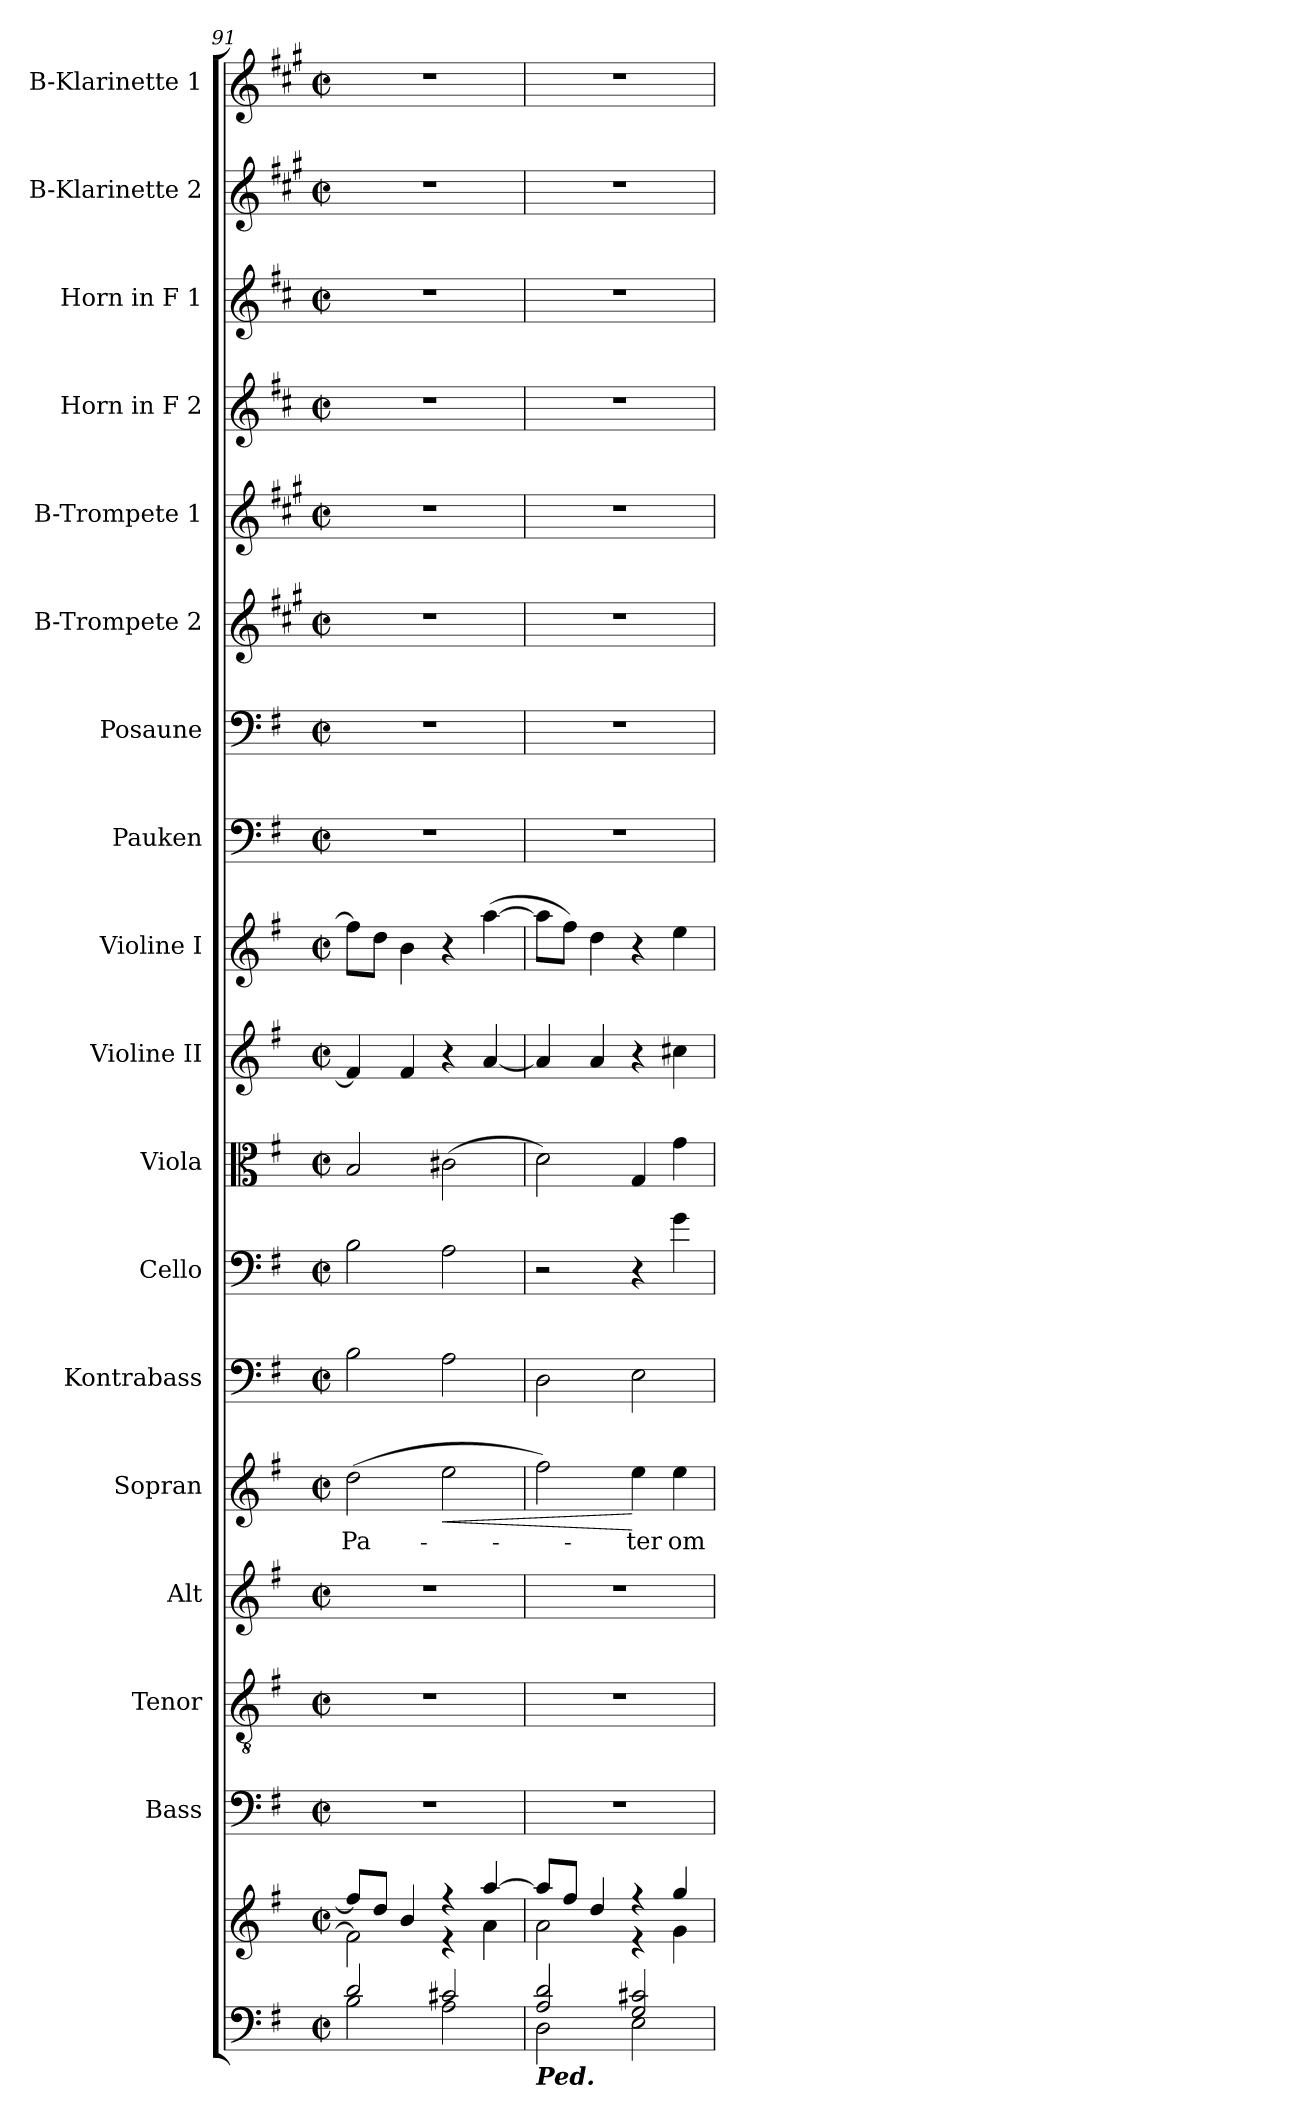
**kern	**kern	**kern	**kern	**kern	**kern	**text	**dynam	**kern	**kern	**kern	**kern	**kern	**kern	**kern	**kern	**kern	**kern	**kern	**kern	**kern
*part18	*part18	*part17	*part16	*part15	*part14	*part14	*part14	*part13	*part12	*part11	*part10	*part9	*part8	*part7	*part6	*part5	*part4	*part3	*part2	*part1
*staff19	*staff18	*staff17	*staff16	*staff15	*staff14	*staff14	*staff14	*staff13	*staff12	*staff11	*staff10	*staff9	*staff8	*staff7	*staff6	*staff5	*staff4	*staff3	*staff2	*staff1
*	*	*I"Bass	*I"Tenor	*I"Alt	*I"Sopran	*	*	*I"Kontrabass	*I"Cello	*I"Viola	*I"Violine II	*I"Violine I	*I"Pauken	*I"Posaune	*I"B-Trompete 2	*I"B-Trompete 1	*I"Horn in F 2	*I"Horn in F 1	*I"B-Klarinette 2	*I"B-Klarinette 1
*	*	*I'B.	*I'T.	*I'A.	*I'S.	*	*	*I'Kb.	*	*I'Vla.	*I'Vl. II	*I'Vl. I	*I'Pk.	*I'Pos.	*I'B Trp. 2	*I'B Trp. 1	*	*	*I'B Kl. 2	*I'B Kl. 1
*clefF4	*clefG2	*clefF4	*clefGv2	*clefG2	*clefG2	*	*	*clefF4	*clefF4	*clefC3	*clefG2	*clefG2	*clefF4	*clefF4	*clefG2	*clefG2	*clefG2	*clefG2	*clefG2	*clefG2
*	*	*	*	*	*	*	*	*ITrd7c12	*	*	*	*	*	*	*ITrd1c2	*ITrd1c2	*ITrd4c7	*ITrd4c7	*ITrd1c2	*ITrd1c2
*k[f#]	*k[f#]	*k[f#]	*k[f#]	*k[f#]	*k[f#]	*	*	*k[f#]	*k[f#]	*k[f#]	*k[f#]	*k[f#]	*k[f#]	*k[f#]	*k[f#]	*k[f#]	*k[f#]	*k[f#]	*k[f#]	*k[f#]
*G:	*G:	*G:	*G:	*G:	*G:	*	*	*G:	*G:	*G:	*G:	*G:	*G:	*G:	*G:	*G:	*G:	*G:	*G:	*G:
*M2/2	*M2/2	*M2/2	*M2/2	*M2/2	*M2/2	*	*	*M2/2	*M2/2	*M2/2	*M2/2	*M2/2	*M2/2	*M2/2	*M2/2	*M2/2	*M2/2	*M2/2	*M2/2	*M2/2
*met(c|)	*met(c|)	*met(c|)	*met(c|)	*met(c|)	*met(c|)	*	*	*met(c|)	*met(c|)	*met(c|)	*met(c|)	*met(c|)	*met(c|)	*met(c|)	*met(c|)	*met(c|)	*met(c|)	*met(c|)	*met(c|)	*met(c|)
=91	=91	=91	=91	=91	=91	=91	=91	=91	=91	=91	=91	=91	=91	=91	=91	=91	=91	=91	=91	=91
*^	*^	*	*	*	*	*	*	*	*	*	*	*	*	*	*	*	*	*	*	*
!	!	!	!	!	!	!	!	!LO:LY:b	!	!	!	!	!	!	!	!	!	!	!	!	!	!
2d/	2B\	8ff#/L]	2f#\]	1r	1r	1r	(>2dd\	Pa-	.	2BB\	2B\	2B/	4f#/]	8ff#\L]	1r	1r	1r	1r	1r	1r	1r	1r
.	.	8dd/J	.	.	.	.	.	.	.	.	.	.	.	8dd\J	.	.	.	.	.	.	.	.
.	.	4b/	.	.	.	.	.	.	.	.	.	.	4f#/	4b\	.	.	.	.	.	.	.	.
!	!	!	!	!	!	!	!	!	!LO:HP:b	!	!	!	!	!	!	!	!	!	!	!	!	!
2c#X/	2A\	4r	4r	.	.	.	2ee\	.	<	2AA\	2A\	(>2c#X\	4r	4r	.	.	.	.	.	.	.	.
.	.	[>4aa/	4a\	.	.	.	.	.	.	.	.	.	[4a/	(>[4aa\	.	.	.	.	.	.	.	.
=92	=92	=92	=92	=92	=92	=92	=92	=92	=92	=92	=92	=92	=92	=92	=92	=92	=92	=92	=92	=92	=92	=92
!LO:TX:b:Bi:t=Ped.	!	!	!	!	!	!	!	!	!	!	!	!	!	!	!	!	!	!	!	!	!	!
2A/ 2d/	2D\	8aa/L]	2a\	1r	1r	1r	2ff#\)	.	.	2DD\	2r	2d\)	4a/]	8aa\L]	1r	1r	1r	1r	1r	1r	1r	1r
.	.	8ff#/J	.	.	.	.	.	.	.	.	.	.	.	8ff#\J)	.	.	.	.	.	.	.	.
.	.	4dd/	.	.	.	.	.	.	.	.	.	.	4a/	4dd\	.	.	.	.	.	.	.	.
!	!	!	!	!	!	!	!	!LO:LY:b	!	!	!	!	!	!	!	!	!	!	!	!	!	!
2G/ 2c#X/	2E\	4r	4r	.	.	.	4ee\	-ter	[	2EE\	4r	4G/	4r	4r	.	.	.	.	.	.	.	.
!	!	!	!	!	!	!	!	!LO:LY:b	!	!	!	!	!	!	!	!	!	!	!	!	!	!
.	.	4gg/	4g\	.	.	.	4ee\	om-	.	.	4g\	4g\	4cc#X\	4ee\	.	.	.	.	.	.	.	.
*v	*v	*	*	*	*	*	*	*	*	*	*	*	*	*	*	*	*	*	*	*	*	*
*	*v	*v	*	*	*	*	*	*	*	*	*	*	*	*	*	*	*	*	*	*	*
=	=	=	=	=	=	=	=	=	=	=	=	=	=	=	=	=	=	=	=	=
*-	*-	*-	*-	*-	*-	*-	*-	*-	*-	*-	*-	*-	*-	*-	*-	*-	*-	*-	*-	*-
